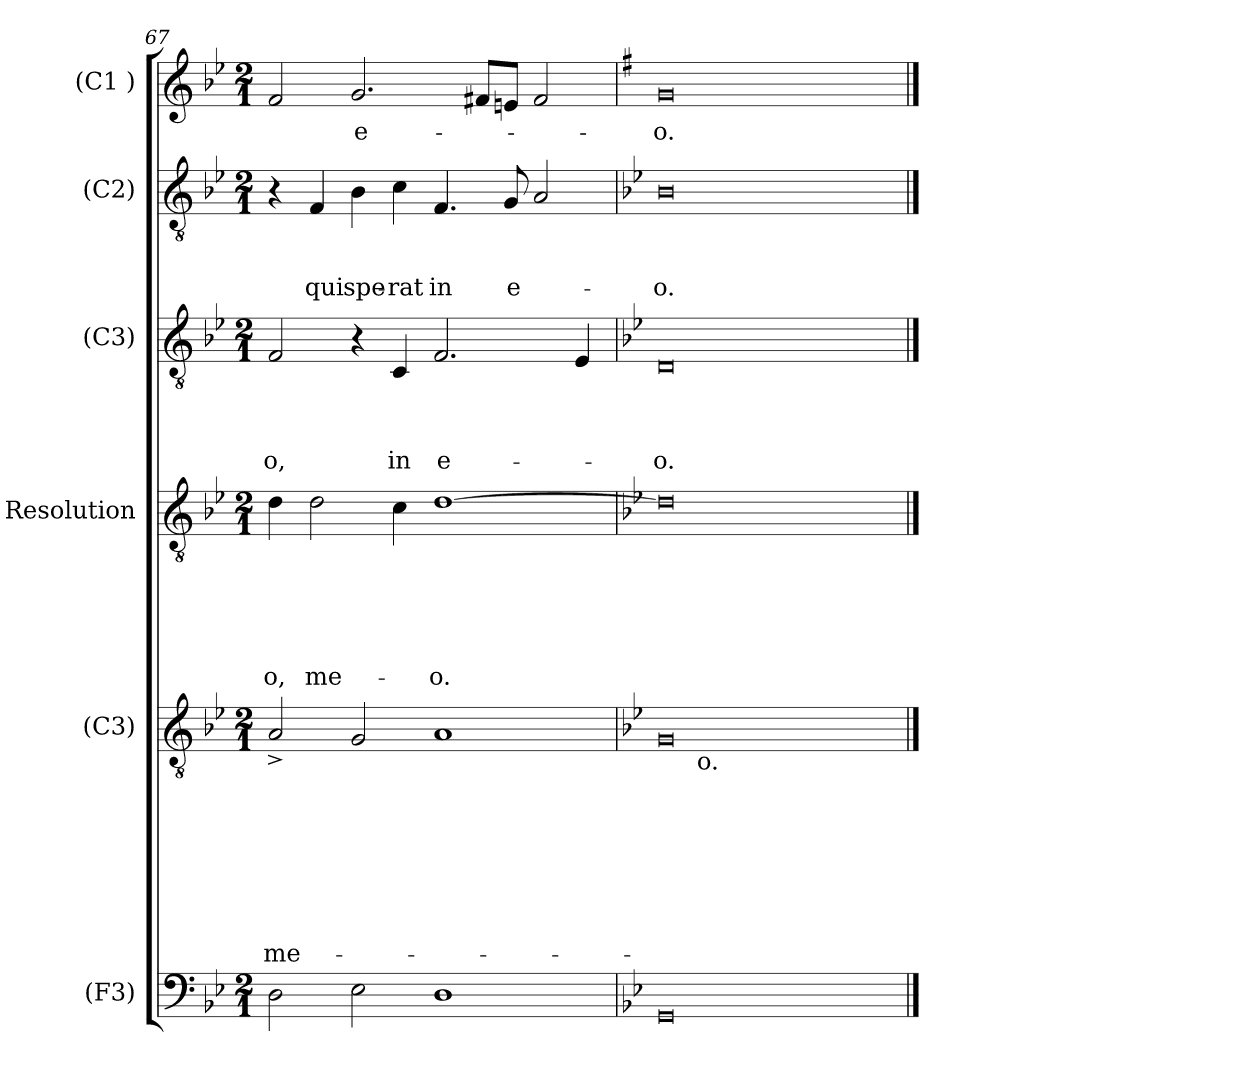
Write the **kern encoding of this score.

**kern	**kern	**text	**text	**text	**text	**text	**text	**text	**text	**kern	**text	**text	**text	**text	**text	**text	**kern	**text	**text	**text	**text	**kern	**text	**text	**text	**kern	**text
*part6	*part5	*part5	*part5	*part5	*part5	*part5	*part5	*part5	*part5	*part4	*part4	*part4	*part4	*part4	*part4	*part4	*part3	*part3	*part3	*part3	*part3	*part2	*part2	*part2	*part2	*part1	*part1
*staff6	*staff5	*staff5	*staff5	*staff5	*staff5	*staff5	*staff5	*staff5	*staff5	*staff4	*staff4	*staff4	*staff4	*staff4	*staff4	*staff4	*staff3	*staff3	*staff3	*staff3	*staff3	*staff2	*staff2	*staff2	*staff2	*staff1	*staff1
*I"(F3)	*I"(C3)	*	*	*	*	*	*	*	*	*I"Resolution	*	*	*	*	*	*	*I"(C3)	*	*	*	*	*I"(C2)	*	*	*	*I"(C1 )	*
*clefF4	*clefGv2	*	*	*	*	*	*	*	*	*clefGv2	*	*	*	*	*	*	*clefGv2	*	*	*	*	*clefGv2	*	*	*	*clefG2	*
*k[b-e-]	*k[b-e-]	*	*	*	*	*	*	*	*	*k[b-e-]	*	*	*	*	*	*	*k[b-e-]	*	*	*	*	*k[b-e-]	*	*	*	*k[b-e-]	*
*B-:	*B-:	*	*	*	*	*	*	*	*	*B-:	*	*	*	*	*	*	*B-:	*	*	*	*	*B-:	*	*	*	*B-:	*
*M2/1	*M2/1	*	*	*	*	*	*	*	*	*M2/1	*	*	*	*	*	*	*M2/1	*	*	*	*	*M2/1	*	*	*	*M2/1	*
=67	=67	=67	=67	=67	=67	=67	=67	=67	=67	=67	=67	=67	=67	=67	=67	=67	=67	=67	=67	=67	=67	=67	=67	=67	=67	=67	=67
!	!	!	!	!	!	!	!	!	!LO:LY:b	!	!	!	!	!	!	!LO:LY:b	!	!	!	!	!LO:LY:b	!	!	!	!	!	!
2D\	2A^</	.	.	.	.	.	.	.	me-	4d\	.	.	.	.	.	-o,	2F/	.	.	.	-o,	4r	.	.	.	2f/	.
!	!	!	!	!	!	!	!	!	!	!	!	!	!	!	!	!LO:LY:b	!	!	!	!	!	!	!	!	!LO:LY:b	!	!
.	.	.	.	.	.	.	.	.	.	2d\	.	.	.	.	.	me-	.	.	.	.	.	4F/	.	.	qui	.	.
!	!	!	!	!	!	!	!	!	!	!	!	!	!	!	!	!	!	!	!	!	!	!	!	!	!LO:LY:b	!	!LO:LY:b:rj
2E-\	2G/	.	.	.	.	.	.	.	.	.	.	.	.	.	.	.	4r	.	.	.	.	4B-\	.	.	spe-	2.g/	e-
!	!	!	!	!	!	!	!	!	!	!	!	!	!	!	!	!	!	!	!	!	!LO:LY:b	!	!	!	!LO:LY:b	!	!
.	.	.	.	.	.	.	.	.	.	4c\	.	.	.	.	.	.	4C/	.	.	.	in	4c\	.	.	-rat	.	.
!	!	!	!	!	!	!	!	!	!	!	!	!	!	!	!	!LO:LY:b	!	!	!	!	!LO:LY:b	!	!	!	!LO:LY:b	!	!
1D	1A	.	.	.	.	.	.	.	.	[>1d	.	.	.	.	.	-o.	2.F/	.	.	.	e-	4.F/	.	.	in	.	.
.	.	.	.	.	.	.	.	.	.	.	.	.	.	.	.	.	.	.	.	.	.	.	.	.	.	8f#/L	.
!	!	!	!	!	!	!	!	!	!	!	!	!	!	!	!	!	!	!	!	!	!	!	!	!	!LO:LY:b	!	!
.	.	.	.	.	.	.	.	.	.	.	.	.	.	.	.	.	.	.	.	.	.	8G/	.	.	e-	8e/J	.
.	.	.	.	.	.	.	.	.	.	.	.	.	.	.	.	.	.	.	.	.	.	2A/	.	.	.	2f#/	.
.	.	.	.	.	.	.	.	.	.	.	.	.	.	.	.	.	4E-/	.	.	.	.	.	.	.	.	.	.
=68	=68	=68	=68	=68	=68	=68	=68	=68	=68	=68	=68	=68	=68	=68	=68	=68	=68	=68	=68	=68	=68	=68	=68	=68	=68	=68	=68
*	*	*	*	*	*	*	*	*	*	*	*	*	*	*	*	*	*	*	*	*	*	*	*	*	*	*k[f#]	*
*	*	*	*	*	*	*	*	*	*	*	*	*	*	*	*	*	*	*	*	*	*	*	*	*	*	*G:	*
!	!	!	!	!	!	!	!	!	!	!	!	!	!	!	!	!	!	!	!	!	!LO:LY:b:rj	!	!	!	!LO:LY:b:rj	!	!LO:LY:b:rj
*	*^	*	*	*	*	*	*	*	*	*	*	*	*	*	*	*	*	*	*	*	*	*	*	*	*	*	*
0GG	0G	8..ryy	.	.	.	.	.	.	.	.	0d]	.	.	.	.	.	.	0D	.	.	.	-o.	0B-	.	.	-o.	0g	-o.
!	!	!LO:TX:b:t=o.	!	!	!	!	!	!	!	!	!	!	!	!	!	!	!	!	!	!	!	!	!	!	!	!	!	!
.	.	1ryy	.	.	.	.	.	.	.	.	.	.	.	.	.	.	.	.	.	.	.	.	.	.	.	.	.	.
.	.	2ryy	.	.	.	.	.	.	.	.	.	.	.	.	.	.	.	.	.	.	.	.	.	.	.	.	.	.
.	.	4ryy	.	.	.	.	.	.	.	.	.	.	.	.	.	.	.	.	.	.	.	.	.	.	.	.	.	.
.	.	32ryy	.	.	.	.	.	.	.	.	.	.	.	.	.	.	.	.	.	.	.	.	.	.	.	.	.	.
*	*v	*v	*	*	*	*	*	*	*	*	*	*	*	*	*	*	*	*	*	*	*	*	*	*	*	*	*	*
==	==	==	==	==	==	==	==	==	==	==	==	==	==	==	==	==	==	==	==	==	==	==	==	==	==	==	==
*-	*-	*-	*-	*-	*-	*-	*-	*-	*-	*-	*-	*-	*-	*-	*-	*-	*-	*-	*-	*-	*-	*-	*-	*-	*-	*-	*-
